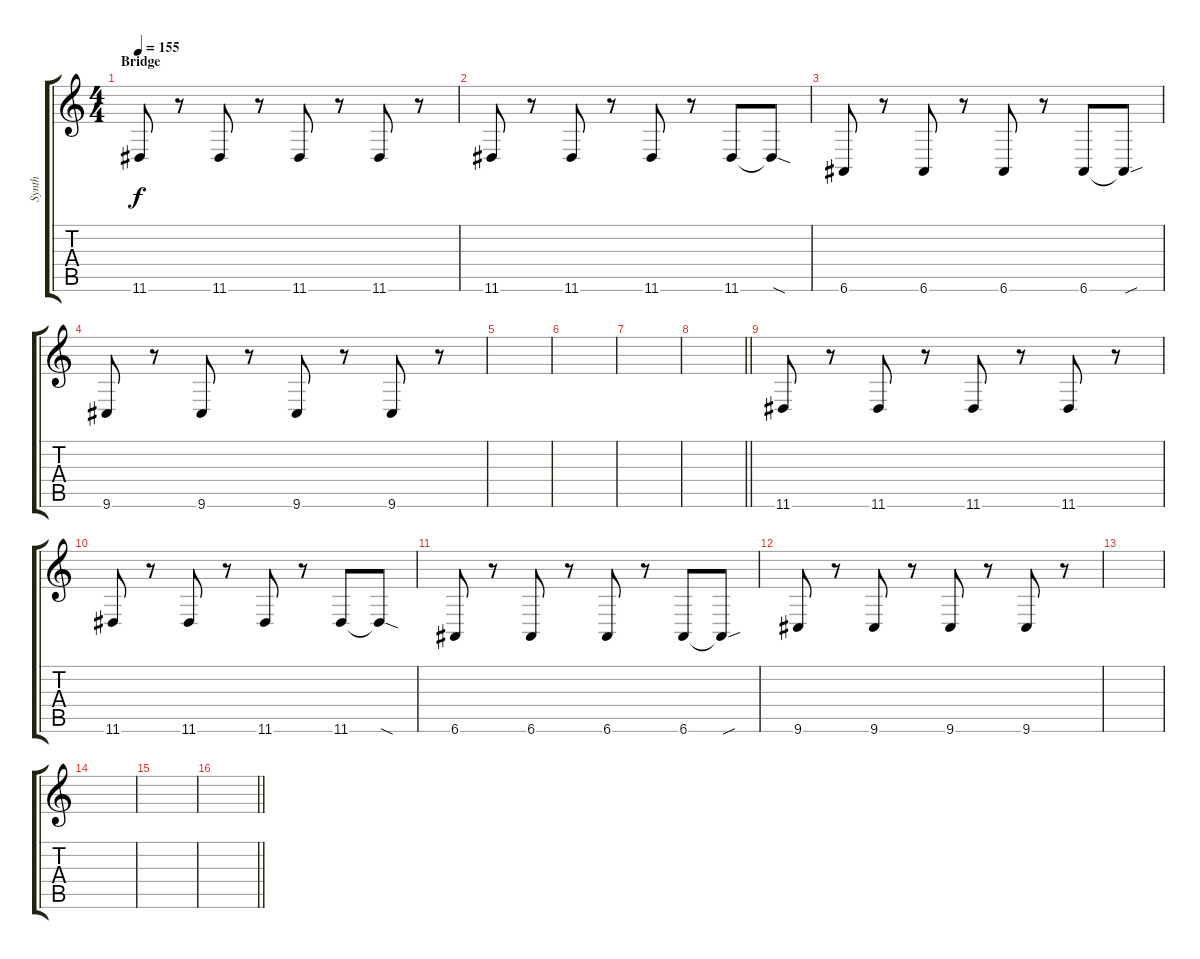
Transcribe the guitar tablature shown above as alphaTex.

\track ("Synth" "Synth") {instrument lead1square}
\staff {score tabs}
\tuning (E4 B3 G3 D3 A2 E2) {hide}
\ts (4 4)
\section ("" "Bridge")
\tempo 155
\clef g2
\ks c
11.6.8{dy f} r.8 11.6.8 r.8 11.6.8 r.8 11.6.8 r.8 |
11.6.8 r.8 11.6.8 r.8 11.6.8 r.8 11.6.8 11.6{sod t}.8 |
6.6.8 r.8 6.6.8 r.8 6.6.8 r.8 6.6.8 6.6{sou t}.8 |
9.6.8 r.8 9.6.8 r.8 9.6.8 r.8 9.6.8 r.8 |
|
|
|
\barLineRight lightlight
|
\section ("" "")
11.6.8 r.8 11.6.8 r.8 11.6.8 r.8 11.6.8 r.8 |
11.6.8 r.8 11.6.8 r.8 11.6.8 r.8 11.6.8 11.6{sod t}.8 |
6.6.8 r.8 6.6.8 r.8 6.6.8 r.8 6.6.8 6.6{sou t}.8 |
9.6.8 r.8 9.6.8 r.8 9.6.8 r.8 9.6.8 r.8 |
|
|
|
\barLineRight lightlight
